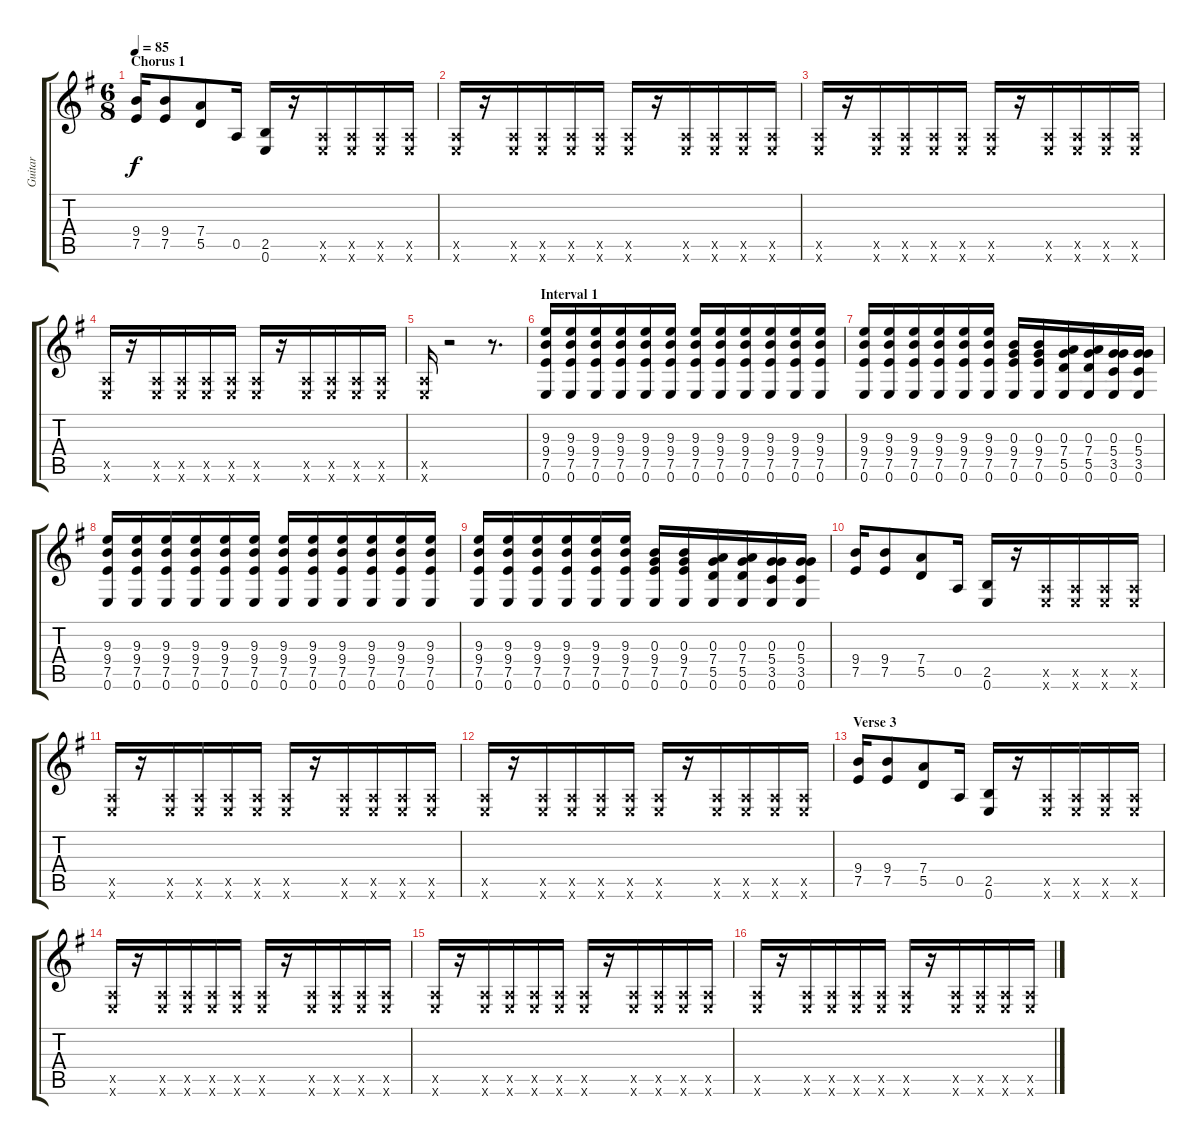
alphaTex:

\track ("Guitar" "Guitar") {instrument overdrivenguitar}
\staff {score tabs}
\tuning (E4 B3 G3 D3 A2 E2) {hide}
\ts (6 8)
\section ("" "Chorus 1")
\tempo 85
\clef g2
\ks eminor
(9.4 7.5).16{dy f} (9.4 7.5).8 (7.4 5.5).8 0.5.16 (2.5 0.6).16 r.16 (0.5{x} 0.6{x}).16 (0.5{x} 0.6{x}).16 (0.5{x} 0.6{x}).16 (0.5{x} 0.6{x}).16 |
(0.5{x} 0.6{x}).16 r.16 (0.5{x} 0.6{x}).16 (0.5{x} 0.6{x}).16 (0.5{x} 0.6{x}).16 (0.5{x} 0.6{x}).16 (0.5{x} 0.6{x}).16 r.16 (0.5{x} 0.6{x}).16 (0.5{x} 0.6{x}).16 (0.5{x} 0.6{x}).16 (0.5{x} 0.6{x}).16 |
(0.5{x} 0.6{x}).16 r.16 (0.5{x} 0.6{x}).16 (0.5{x} 0.6{x}).16 (0.5{x} 0.6{x}).16 (0.5{x} 0.6{x}).16 (0.5{x} 0.6{x}).16 r.16 (0.5{x} 0.6{x}).16 (0.5{x} 0.6{x}).16 (0.5{x} 0.6{x}).16 (0.5{x} 0.6{x}).16 |
(0.5{x} 0.6{x}).16 r.16 (0.5{x} 0.6{x}).16 (0.5{x} 0.6{x}).16 (0.5{x} 0.6{x}).16 (0.5{x} 0.6{x}).16 (0.5{x} 0.6{x}).16 r.16 (0.5{x} 0.6{x}).16 (0.5{x} 0.6{x}).16 (0.5{x} 0.6{x}).16 (0.5{x} 0.6{x}).16 |
(0.5{x} 0.6{x}).16 r.2 r.8{d} |
\section ("" "Interval 1")
(9.3 9.4 7.5 0.6).16 (9.3 9.4 7.5 0.6).16 (9.3 9.4 7.5 0.6).16 (9.3 9.4 7.5 0.6).16 (9.3 9.4 7.5 0.6).16 (9.3 9.4 7.5 0.6).16 (9.3 9.4 7.5 0.6).16 (9.3 9.4 7.5 0.6).16 (9.3 9.4 7.5 0.6).16 (9.3 9.4 7.5 0.6).16 (9.3 9.4 7.5 0.6).16 (9.3 9.4 7.5 0.6).16 |
(9.3 9.4 7.5 0.6).16 (9.3 9.4 7.5 0.6).16 (9.3 9.4 7.5 0.6).16 (9.3 9.4 7.5 0.6).16 (9.3 9.4 7.5 0.6).16 (9.3 9.4 7.5 0.6).16 (0.3 9.4 7.5 0.6).16 (0.3 9.4 7.5 0.6).16 (0.3 7.4 5.5 0.6).16 (0.3 7.4 5.5 0.6).16 (0.3 5.4 3.5 0.6).16 (0.3 5.4 3.5 0.6).16 |
(9.3 9.4 7.5 0.6).16 (9.3 9.4 7.5 0.6).16 (9.3 9.4 7.5 0.6).16 (9.3 9.4 7.5 0.6).16 (9.3 9.4 7.5 0.6).16 (9.3 9.4 7.5 0.6).16 (9.3 9.4 7.5 0.6).16 (9.3 9.4 7.5 0.6).16 (9.3 9.4 7.5 0.6).16 (9.3 9.4 7.5 0.6).16 (9.3 9.4 7.5 0.6).16 (9.3 9.4 7.5 0.6).16 |
(9.3 9.4 7.5 0.6).16 (9.3 9.4 7.5 0.6).16 (9.3 9.4 7.5 0.6).16 (9.3 9.4 7.5 0.6).16 (9.3 9.4 7.5 0.6).16 (9.3 9.4 7.5 0.6).16 (0.3 9.4 7.5 0.6).16 (0.3 9.4 7.5 0.6).16 (0.3 7.4 5.5 0.6).16 (0.3 7.4 5.5 0.6).16 (0.3 5.4 3.5 0.6).16 (0.3 5.4 3.5 0.6).16 |
(9.4 7.5).16 (9.4 7.5).8 (7.4 5.5).8 0.5.16 (2.5 0.6).16 r.16 (0.5{x} 0.6{x}).16 (0.5{x} 0.6{x}).16 (0.5{x} 0.6{x}).16 (0.5{x} 0.6{x}).16 |
(0.5{x} 0.6{x}).16 r.16 (0.5{x} 0.6{x}).16 (0.5{x} 0.6{x}).16 (0.5{x} 0.6{x}).16 (0.5{x} 0.6{x}).16 (0.5{x} 0.6{x}).16 r.16 (0.5{x} 0.6{x}).16 (0.5{x} 0.6{x}).16 (0.5{x} 0.6{x}).16 (0.5{x} 0.6{x}).16 |
(0.5{x} 0.6{x}).16 r.16 (0.5{x} 0.6{x}).16 (0.5{x} 0.6{x}).16 (0.5{x} 0.6{x}).16 (0.5{x} 0.6{x}).16 (0.5{x} 0.6{x}).16 r.16 (0.5{x} 0.6{x}).16 (0.5{x} 0.6{x}).16 (0.5{x} 0.6{x}).16 (0.5{x} 0.6{x}).16 |
\section ("" "Verse 3")
(9.4 7.5).16 (9.4 7.5).8 (7.4 5.5).8 0.5.16 (2.5 0.6).16 r.16 (0.5{x} 0.6{x}).16 (0.5{x} 0.6{x}).16 (0.5{x} 0.6{x}).16 (0.5{x} 0.6{x}).16 |
(0.5{x} 0.6{x}).16 r.16 (0.5{x} 0.6{x}).16 (0.5{x} 0.6{x}).16 (0.5{x} 0.6{x}).16 (0.5{x} 0.6{x}).16 (0.5{x} 0.6{x}).16 r.16 (0.5{x} 0.6{x}).16 (0.5{x} 0.6{x}).16 (0.5{x} 0.6{x}).16 (0.5{x} 0.6{x}).16 |
(0.5{x} 0.6{x}).16 r.16 (0.5{x} 0.6{x}).16 (0.5{x} 0.6{x}).16 (0.5{x} 0.6{x}).16 (0.5{x} 0.6{x}).16 (0.5{x} 0.6{x}).16 r.16 (0.5{x} 0.6{x}).16 (0.5{x} 0.6{x}).16 (0.5{x} 0.6{x}).16 (0.5{x} 0.6{x}).16 |
(0.5{x} 0.6{x}).16 r.16 (0.5{x} 0.6{x}).16 (0.5{x} 0.6{x}).16 (0.5{x} 0.6{x}).16 (0.5{x} 0.6{x}).16 (0.5{x} 0.6{x}).16 r.16 (0.5{x} 0.6{x}).16 (0.5{x} 0.6{x}).16 (0.5{x} 0.6{x}).16 (0.5{x} 0.6{x}).16
